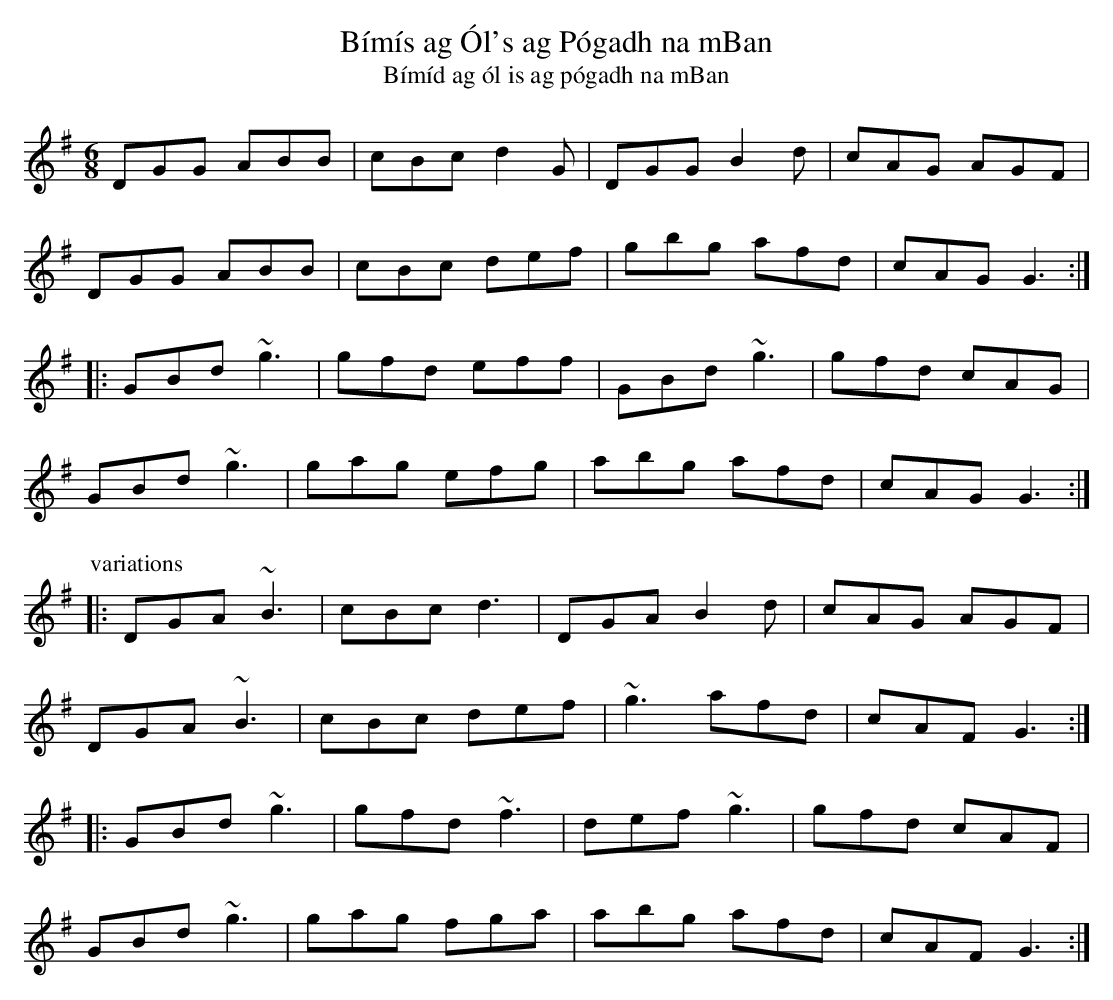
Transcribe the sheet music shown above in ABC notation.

X:1
T:B\'im\'is ag \'Ol's ag P\'ogadh na mBan
T:B\'im\'id ag \'ol is ag p\'ogadh na mBan
M:6/8
K:G
DGG ABB | cBc d2G | DGG B2d | cAG AGF |
DGG ABB | cBc def | gbg afd | cAG G3 :|
|: GBd ~g3 | gfd eff | GBd ~g3 | gfd cAG |
GBd ~g3 | gag efg | abg afd | cAG G3 :|
P:variations
|: DGA ~B3 | cBc d3 | DGA B2d | cAG AGF |
DGA ~B3 | cBc def | ~g3 afd | cAF G3 :|
|: GBd ~g3 | gfd ~f3 | def ~g3 | gfd cAF |
GBd ~g3 | gag fga | abg afd | cAF G3 :|
